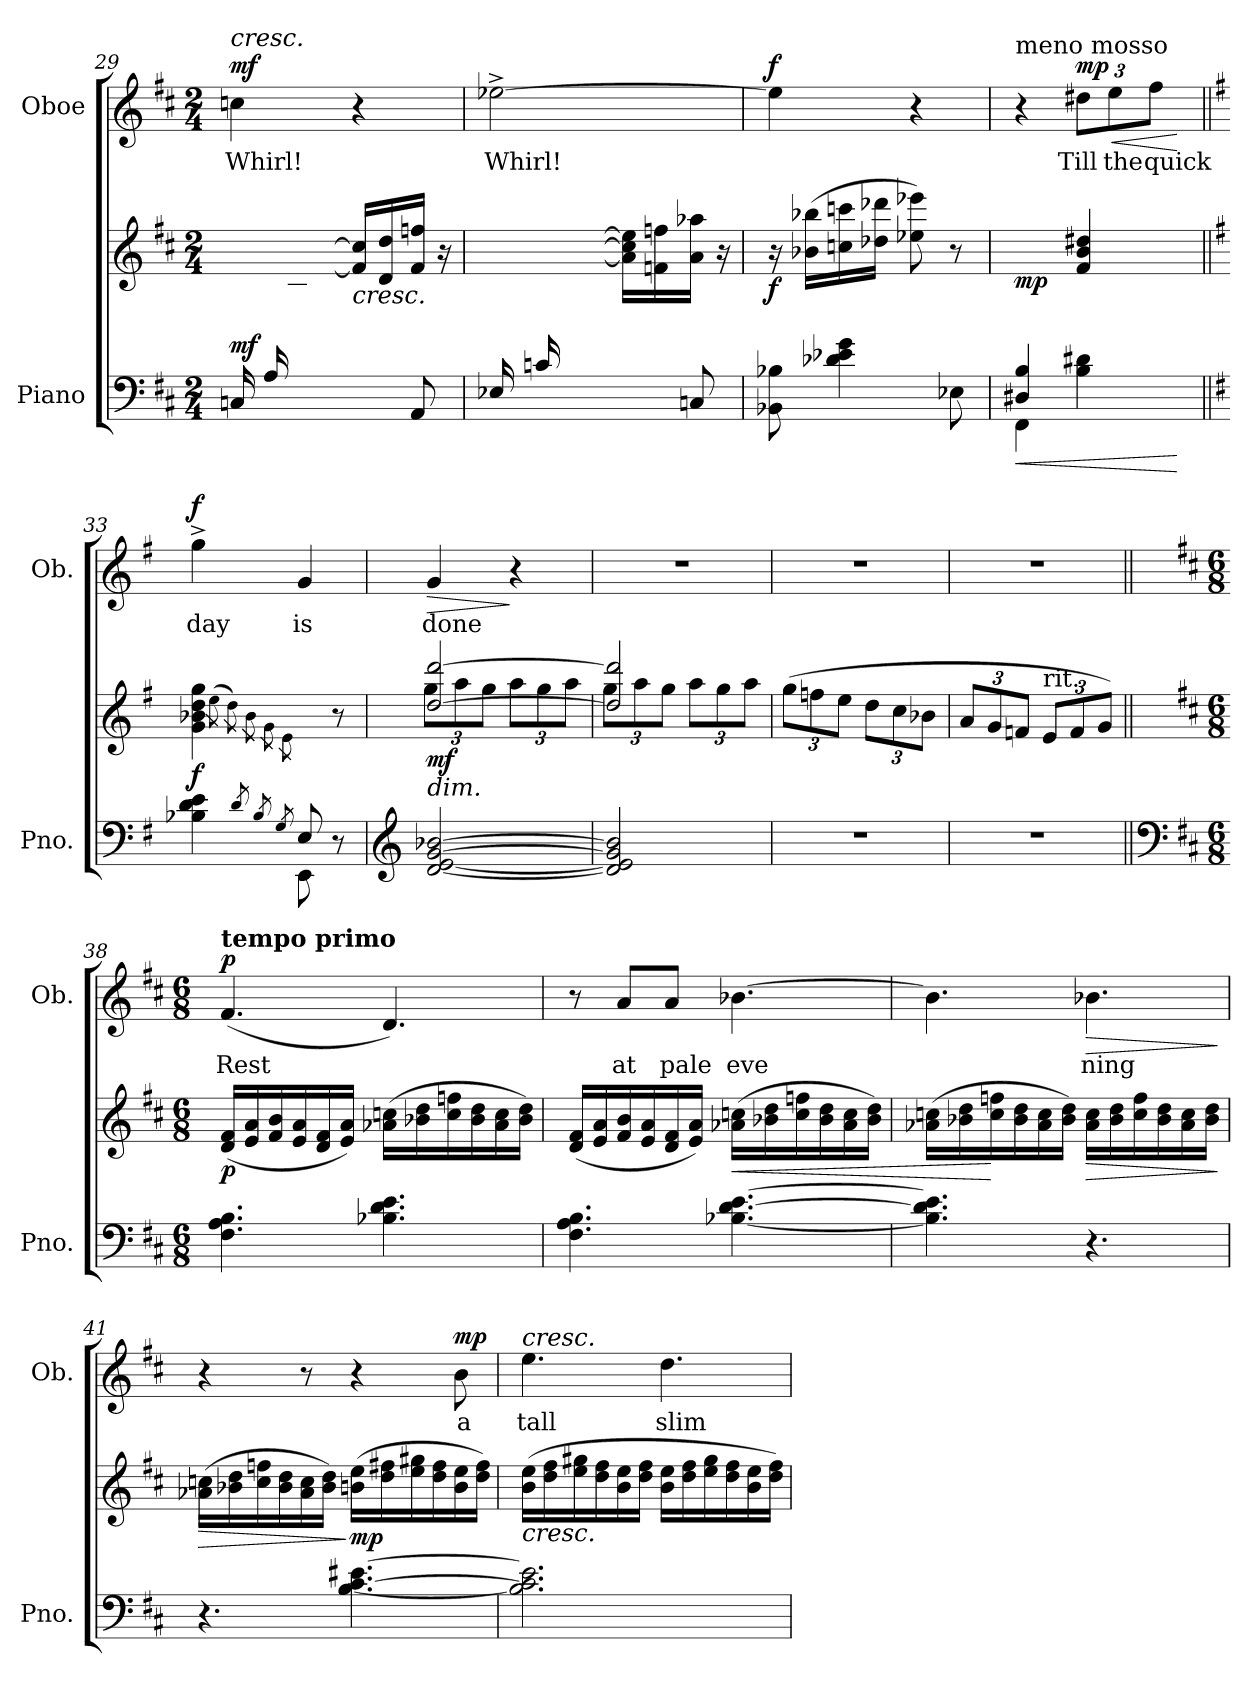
**kern	**kern	**dynam	**kern	**text	**dynam
*part2	*part2	*part2	*part1	*part1	*part1
*staff3	*staff2	*staff2/3	*staff1	*staff1	*staff1
*I"Piano	*	*	*I"Oboe	*	*
*I'Pno.	*	*	*I'Ob.	*	*
*clefF4	*clefG2	*	*clefG2	*	*
*k[f#c#]	*k[f#c#]	*	*k[f#c#]	*	*
*M2/4	*M2/4	*	*M2/4	*	*
=29	=29	=29	=29	=29	=29
*^	*	*	*	*	*
!	!	!	!	!LO:TX:a:i:t=cresc.	!	!
!	!	!	!LO:DY:b	!	!LO:LY:b	!LO:DY:a
(16Cn/LL	4ryy	8ryy	mf	4ccn\	Whirl!	mf
16A/	.	.	.	.	.	.
4.ryy	.	16cn\	.	.	.	.
.	.	[16fn\ [16ccn\JJ	.	.	.	.
!	!	!LO:TX:b:i:t=cresc.	!	!	!	!
.	8ryy	16f/] 16cc/]LL	.	4r	.	.
.	.	16d/ 16dd/	.	.	.	.
.	8AA/	16f/ 16ffn/JJ)	.	.	.	.
.	.	16r	.	.	.	.
=30	=30	=30	=30	=30	=30	=30
!	!	!	!	!	!LO:LY:b	!
(16E-X/LL	4ryy	8ryy	.	[2ee-X^\	Whirl!	.
16cn/	.	.	.	.	.	.
4.ryy	.	16e-X\	.	.	.	.
.	.	[16a-X\ [16ccn\ [16ee-X\JJ	.	.	.	.
.	8ryy	16a-\] 16cc\] 16ee-\]LL	.	.	.	.
.	.	16fn\ 16ffn\	.	.	.	.
.	8Cn/	16a-\ 16aa-X\JJ)	.	.	.	.
.	.	16r	.	.	.	.
*v	*v	*	*	*	*	*
!!LO:PB:g=z
=31	=31	=31	=31	=31	=31
!	!	!LO:DY:b	!	!	!LO:DY:a
8BB-X\ 8B-X\	16r	f	4ee-\]	.	f
.	(16b-X\ 16bb-X\LL	.	.	.	.
4d-X\ 4e-X\ 4g\	16ccn\ 16cccn\	.	.	.	.
.	16dd-X\ 16ddd-X\JJ	.	.	.	.
.	8ee-X\ 8eee-X\)	.	4r	.	.
8E-X\	8r	.	.	.	.
=32	=32	=32	=32	=32	=32
!	!	!	!LO:TX:a:t=meno mosso	!	!
!	!	!LO:HP:b=2	!	!	!
*^	*	*	*	*	*
!	!	!	!LO:DY:n=1:b	!	!	!
4D#X/ 4B/	4FF#\	4ryy	< mp	4r	.	.
!	!	!	!	!	!LO:LY:b	!LO:HP:b
!	!	!	!	!	!	!LO:DY:n=1:a
4ryy	4B\ 4d#X\	4f#/ 4b/ 4dd#X/	.	12dd#X\L	Till	< mp
!	!	!	!	!	!LO:LY:b	!
.	.	.	.	12ee\	the	.
!	!	!	!	!	!LO:LY:b	!
.	.	.	.	12ff#\J	quick	.
*v	*v	*	*	*	*	*
.	.	[	.	.	[
=33||	=33||	=33||	=33||	=33||	=33||
*k[f#]	*k[f#]	*	*k[f#]	*	*
*^	*	*	*	*	*
!	!	!	!LO:DY:b	!	!LO:LY:b	!LO:DY:a
4ryy	4B-X\ 4d\ 4e\	4g\ 4b-X\ 4dd\ 4gg\	f	4gg^\	day	f
.	.	(8qee\L	.	.	.	.
.	.	8qdd\)	.	.	.	.
8qd/	.	8qb-\	.	.	.	.
8qB-/	.	8qg\	.	.	.	.
8qG/J	.	8qe\	.	.	.	.
!	!	!	!	!	!LO:LY:b	!
8E/	8EE\	8ryy	.	4g/	is	.
8ryy	8r	8r	.	.	.	.
*v	*v	*	*	*	*	*
=34	=34	=34	=34	=34	=34
*clefG2	*	*	*	*	*
*	*^	*	*	*	*
*	*	*Xbrackettup	*	*	*	*
*^	*	*	*	*	*	*
!	!	!LO:TX:b:i:t=dim.	!	!	!	!	!
!	!	!	!	!LO:DY:b	!	!LO:LY:b	!LO:HP:b
*v	*v	*	*	*	*	*	*
[2d/ [2e/ [2g/ [2b-X/	[<2dd/ [2ddd/	12gg\L	mf	4g/	done	>
.	.	12aa\	.	.	.	.
.	.	12gg\J	.	.	.	.
.	.	12aa\L	.	4r	.	]
.	.	12gg\	.	.	.	.
.	.	12aa\J	.	.	.	.
!!LO:LB:g=z
=35	=35	=35	=35	=35	=35	=35
2d/] 2e/] 2g/] 2b-/]	2dd/] 2ddd/]	12gg\L	.	2r	.	.
.	.	12aa\	.	.	.	.
.	.	12gg\J	.	.	.	.
.	.	12aa\L	.	.	.	.
.	.	12gg\	.	.	.	.
.	.	12aa\J	.	.	.	.
*	*v	*v	*	*	*	*
=36	=36	=36	=36	=36	=36
2r	(12gg\L	.	2r	.	.
.	12ffn\	.	.	.	.
.	12ee\J	.	.	.	.
.	12dd\L	.	.	.	.
.	12cc\	.	.	.	.
.	12b-X\J	.	.	.	.
=37	=37	=37	=37	=37	=37
2r	12a/L	.	2r	.	.
.	12g/	.	.	.	.
.	12fn/J	.	.	.	.
!	!LO:TX:a:t=rit.	!	!	!	!
.	12e/L	.	.	.	.
.	12f/	.	.	.	.
.	12g/J)	.	.	.	.
=38||	=38||	=38||	=38||	=38||	=38||
*clefF4	*	*	*	*	*
*k[f#c#]	*k[f#c#]	*	*k[f#c#]	*	*
*M6/8	*M6/8	*	*M6/8	*	*
!	!	!	!LO:TX:a:B:t=tempo primo	!	!
!	!	!LO:DY:b	!	!LO:LY:b	!LO:DY:a
4.F#\ 4.A\ 4.B\	(16d/ 16f#/LL	p	(4.f#/	Rest	p
.	16e/ 16a/	.	.	.	.
.	16f#/ 16b/	.	.	.	.
.	16e/ 16a/	.	.	.	.
.	16d/ 16f#/	.	.	.	.
.	16e/ 16a/JJ)	.	.	.	.
4.B-X\ 4.d\ 4.e\	(16a-X\ 16ccn\LL	.	4.d/)	.	.
.	16b-X\ 16dd\	.	.	.	.
.	16cc\ 16ffn\	.	.	.	.
.	16b-\ 16dd\	.	.	.	.
.	16a-\ 16cc\	.	.	.	.
.	16b-\ 16dd\JJ)	.	.	.	.
!!LO:LB:g=z
=39	=39	=39	=39	=39	=39
4.F#\ 4.A\ 4.B\	(16d/ 16f#/LL	.	8r	.	.
.	16e/ 16a/	.	.	.	.
!	!	!	!	!LO:LY:b	!
.	16f#/ 16b/	.	8a/L	at	.
.	16e/ 16a/	.	.	.	.
!	!	!	!	!LO:LY:b	!
.	16d/ 16f#/	.	8a/J	pale	.
.	16e/ 16a/JJ)	.	.	.	.
!	!	!LO:HP:b	!	!LO:LY:b	!
[4.B-X\ [4.d\ [4.e\	(16a-X\ 16ccn\LL	<	[4.b-X\	eve	.
.	16b-X\ 16dd\	.	.	.	.
.	16cc\ 16ffn\	.	.	.	.
.	16b-\ 16dd\	.	.	.	.
.	16a-\ 16cc\	.	.	.	.
.	16b-\ 16dd\JJ)	.	.	.	.
=40	=40	=40	=40	=40	=40
4.B-\] 4.d\] 4.e\]	(16a-X\ 16ccn\LL	.	4.b-\]	.	.
.	16b-X\ 16dd\	.	.	.	.
.	16cc\ 16ffn\	[	.	.	.
.	16b-\ 16dd\	.	.	.	.
.	16a-\ 16cc\	.	.	.	.
.	16b-\ 16dd\JJ)	.	.	.	.
!	!	!LO:HP:b	!	!LO:LY:b	!LO:HP:b
4.r	16a-\ 16cc\LL	>	4.b-X\	ning	>
.	16b-\ 16dd\	.	.	.	.
.	16cc\ 16ff\	.	.	.	.
.	16b-\ 16dd\	.	.	.	.
.	16a-\ 16cc\	.	.	.	.
.	16b-\ 16dd\JJ	.	.	.	.
.	.	]	.	.	]
=41	=41	=41	=41	=41	=41
!	!	!LO:HP:b	!	!	!
4.r	(16a-X\ 16ccn\LL	>	4r	.	.
.	16b-X\ 16dd\	.	.	.	.
.	16cc\ 16ffn\	.	.	.	.
.	16b-\ 16dd\	.	.	.	.
.	16a-\ 16cc\	.	8r	.	.
.	16b-\ 16dd\JJ)	.	.	.	.
!	!	!LO:DY:n=1:b	!	!	!
[4.B\ [4.c#\ [4.e#X\	(16bn\ 16ee\LL	] mp	4r	.	.
.	16dd\ 16ff#X\	.	.	.	.
.	16ee\ 16gg#X\	.	.	.	.
.	16dd\ 16ff#\	.	.	.	.
!	!	!	!	!LO:LY:b	!LO:DY:a
.	16b\ 16ee\	.	8b\	a	mp
.	16dd\ 16ff#\JJ)	.	.	.	.
!!LO:PB:g=z
=42	=42	=42	=42	=42	=42
!	!	!	!LO:TX:a:i:t=cresc.	!	!
!	!LO:TX:b:i:t=cresc.	!	!	!	!
!	!	!	!	!LO:LY:b	!
2.B\] 2.c#\] 2.e#\]	(16b\ 16ee\LL	.	4.ee\	tall	.
.	16dd\ 16ff#\	.	.	.	.
.	16ee\ 16gg#X\	.	.	.	.
.	16dd\ 16ff#\	.	.	.	.
.	16b\ 16ee\	.	.	.	.
.	16dd\ 16ff#\JJ	.	.	.	.
!	!	!	!	!LO:LY:b	!
.	16b\ 16ee\LL	.	4.dd\	slim	.
.	16dd\ 16ff#\	.	.	.	.
.	16ee\ 16gg#\	.	.	.	.
.	16dd\ 16ff#\	.	.	.	.
.	16b\ 16ee\	.	.	.	.
.	16dd\ 16ff#\JJ)	.	.	.	.
=	=	=	=	=	=
*-	*-	*-	*-	*-	*-
